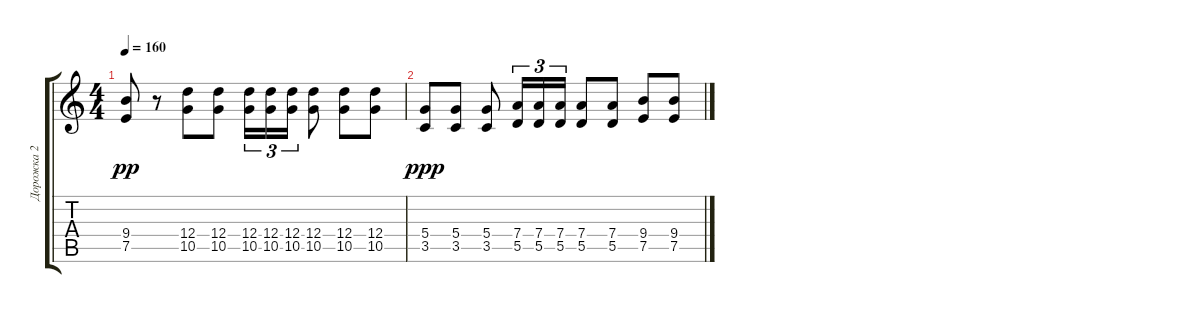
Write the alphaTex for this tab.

\track ("Дорожка 2" "Дорожка 2") {instrument distortionguitar}
\staff {score tabs}
\tuning (E4 B3 G3 D3 A2 E2) {hide}
\ts (4 4)
\tempo 160
\clef g2
\ks c
(9.4 7.5).8{dy pp} r.8 (12.4 10.5).8 (12.4 10.5).8 (12.4 10.5).16{tu (3 2)} (12.4 10.5).16{tu (3 2)} (12.4 10.5).16{tu (3 2)} (12.4 10.5).8 (12.4 10.5).8 (12.4 10.5).8 |
(5.4 3.5).8{dy ppp} (5.4 3.5).8 (5.4 3.5).8 (7.4 5.5).16{tu (3 2)} (7.4 5.5).16{tu (3 2)} (7.4 5.5).16{tu (3 2)} (7.4 5.5).8 (7.4 5.5).8 (9.4 7.5).8 (9.4 7.5).8
